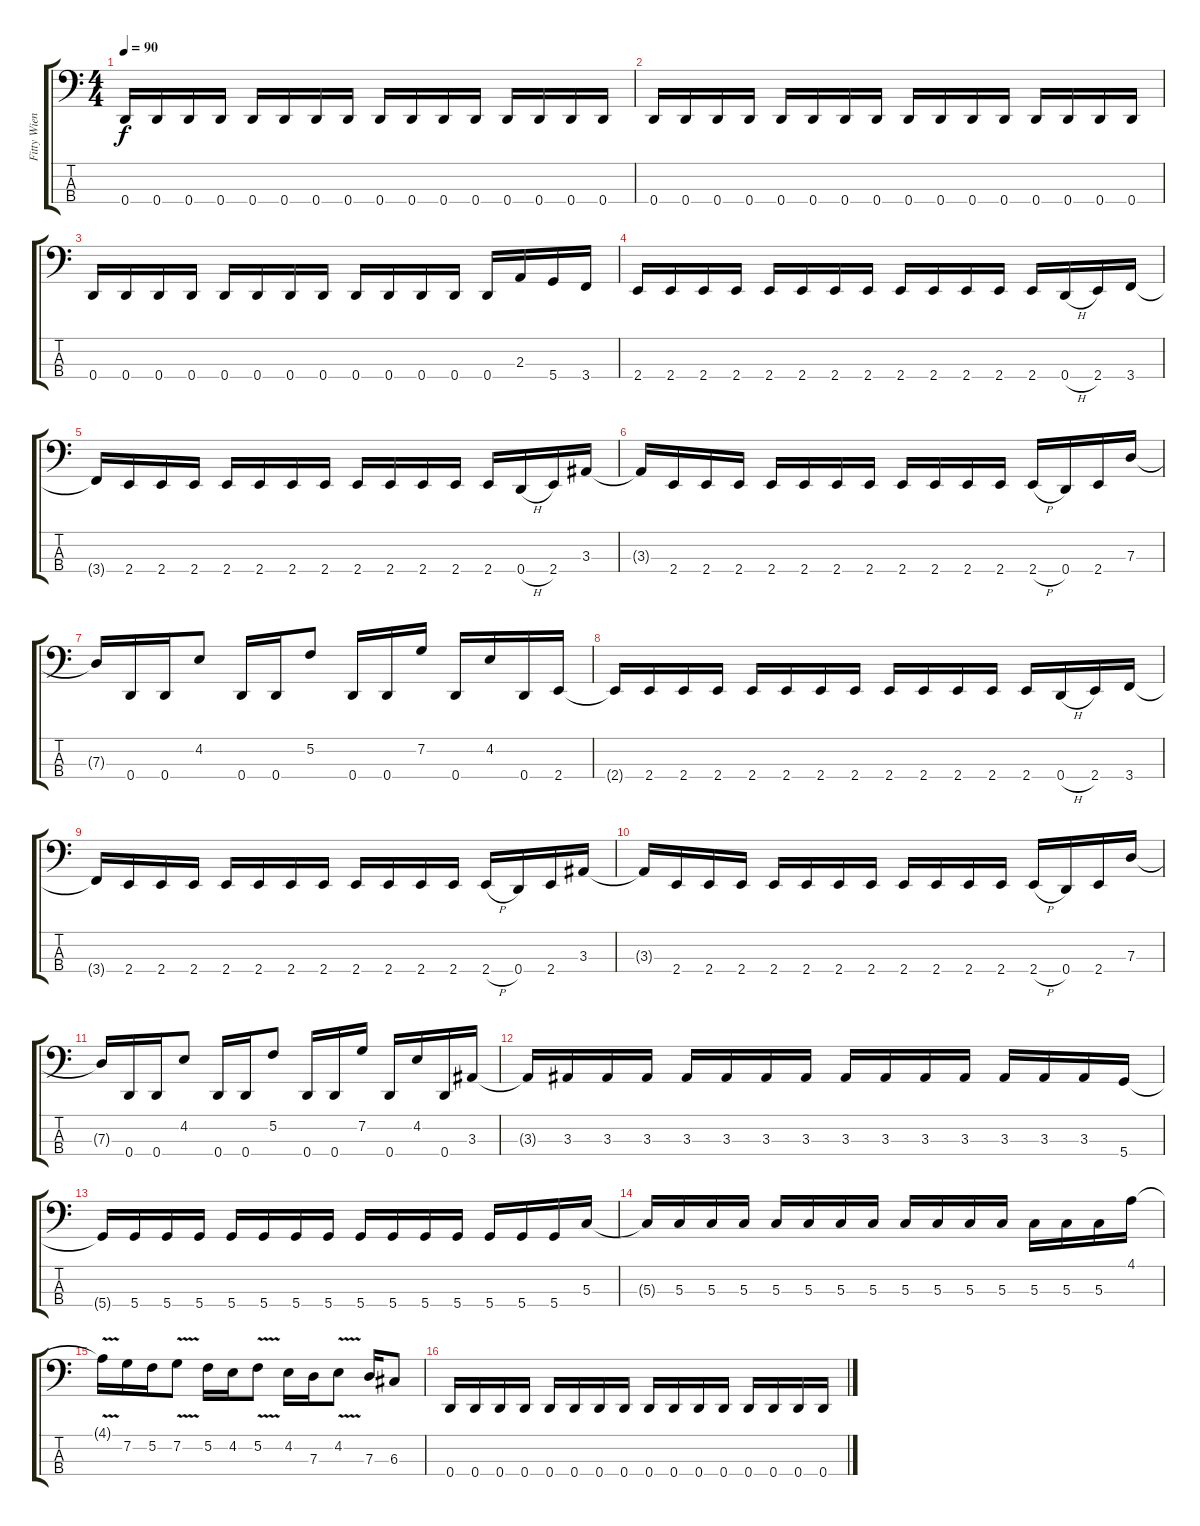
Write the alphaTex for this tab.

\track ("Fitty Wienhold" "Fitty Wien") {instrument electricbassfinger}
\staff {score tabs}
\tuning (F2 C2 G1 D1) {hide}
\ts (4 4)
\tempo 90
\clef f4
\ks c
0.4.16{dy f} 0.4.16 0.4.16 0.4.16 0.4.16 0.4.16 0.4.16 0.4.16 0.4.16 0.4.16 0.4.16 0.4.16 0.4.16 0.4.16 0.4.16 0.4.16 |
0.4.16 0.4.16 0.4.16 0.4.16 0.4.16 0.4.16 0.4.16 0.4.16 0.4.16 0.4.16 0.4.16 0.4.16 0.4.16 0.4.16 0.4.16 0.4.16 |
0.4.16 0.4.16 0.4.16 0.4.16 0.4.16 0.4.16 0.4.16 0.4.16 0.4.16 0.4.16 0.4.16 0.4.16 0.4.16 2.3.16 5.4.16 3.4.16 |
2.4.16 2.4.16 2.4.16 2.4.16 2.4.16 2.4.16 2.4.16 2.4.16 2.4.16 2.4.16 2.4.16 2.4.16 2.4.16 0.4{h}.16 2.4.16 3.4.16 |
3.4{t}.16 2.4.16 2.4.16 2.4.16 2.4.16 2.4.16 2.4.16 2.4.16 2.4.16 2.4.16 2.4.16 2.4.16 2.4.16 0.4{h}.16 2.4.16 3.3.16 |
3.3{t}.16 2.4.16 2.4.16 2.4.16 2.4.16 2.4.16 2.4.16 2.4.16 2.4.16 2.4.16 2.4.16 2.4.16 2.4{h}.16 0.4.16 2.4.16 7.3.16 |
7.3{t}.16 0.4.16 0.4.16 4.2.8 0.4.16 0.4.16 5.2.8 0.4.16 0.4.16 7.2.16 0.4.16 4.2.16 0.4.16 2.4.16 |
2.4{t}.16 2.4.16 2.4.16 2.4.16 2.4.16 2.4.16 2.4.16 2.4.16 2.4.16 2.4.16 2.4.16 2.4.16 2.4.16 0.4{h}.16 2.4.16 3.4.16 |
3.4{t}.16 2.4.16 2.4.16 2.4.16 2.4.16 2.4.16 2.4.16 2.4.16 2.4.16 2.4.16 2.4.16 2.4.16 2.4{h}.16 0.4.16 2.4.16 3.3.16 |
3.3{t}.16 2.4.16 2.4.16 2.4.16 2.4.16 2.4.16 2.4.16 2.4.16 2.4.16 2.4.16 2.4.16 2.4.16 2.4{h}.16 0.4.16 2.4.16 7.3.16 |
7.3{t}.16 0.4.16 0.4.16 4.2.8 0.4.16 0.4.16 5.2.8 0.4.16 0.4.16 7.2.16 0.4.16 4.2.16 0.4.16 3.3.16 |
3.3{t}.16 3.3.16 3.3.16 3.3.16 3.3.16 3.3.16 3.3.16 3.3.16 3.3.16 3.3.16 3.3.16 3.3.16 3.3.16 3.3.16 3.3.16 5.4.16 |
5.4{t}.16 5.4.16 5.4.16 5.4.16 5.4.16 5.4.16 5.4.16 5.4.16 5.4.16 5.4.16 5.4.16 5.4.16 5.4.16 5.4.16 5.4.16 5.3.16 |
5.3{t}.16 5.3.16 5.3.16 5.3.16 5.3.16 5.3.16 5.3.16 5.3.16 5.3.16 5.3.16 5.3.16 5.3.16 5.3.16 5.3.16 5.3.16 4.1.16 |
4.1{v t}.16 7.2.16 5.2.16 7.2{v}.8 5.2.16 4.2.16 5.2{v}.8 4.2.16 7.3.16 4.2{v}.8 7.3.16 6.3.8 |
0.4.16 0.4.16 0.4.16 0.4.16 0.4.16 0.4.16 0.4.16 0.4.16 0.4.16 0.4.16 0.4.16 0.4.16 0.4.16 0.4.16 0.4.16 0.4.16
